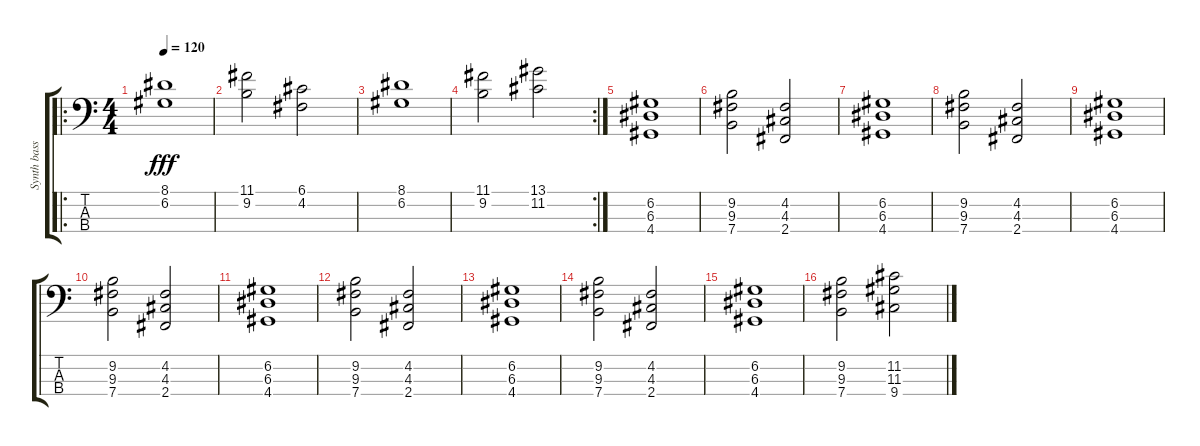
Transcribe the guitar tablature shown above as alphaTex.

\track ("Synth bass" "Synth bass") {instrument synthbass1}
\staff {score tabs}
\tuning (G2 D2 A1 E1) {hide}
\ro
\ts (4 4)
\tempo 120
\clef f4
\ks c
(8.1 6.2).1{dy fff instrument synthbrass2} |
(11.1 9.2).2 (6.1 4.2).2 |
(8.1 6.2).1 |
\rc 2
(11.1 9.2).2 (13.1 11.2).2 |
(6.2 6.3 4.4).1{instrument synthbass1} |
(9.2 9.3 7.4).2 (4.2 4.3 2.4).2 |
(6.2 6.3 4.4).1 |
(9.2 9.3 7.4).2 (4.2 4.3 2.4).2 |
(6.2 6.3 4.4).1 |
(9.2 9.3 7.4).2 (4.2 4.3 2.4).2 |
(6.2 6.3 4.4).1 |
(9.2 9.3 7.4).2 (4.2 4.3 2.4).2 |
(6.2 6.3 4.4).1 |
(9.2 9.3 7.4).2 (4.2 4.3 2.4).2 |
(6.2 6.3 4.4).1 |
(9.2 9.3 7.4).2 (11.2 11.3 9.4).2
